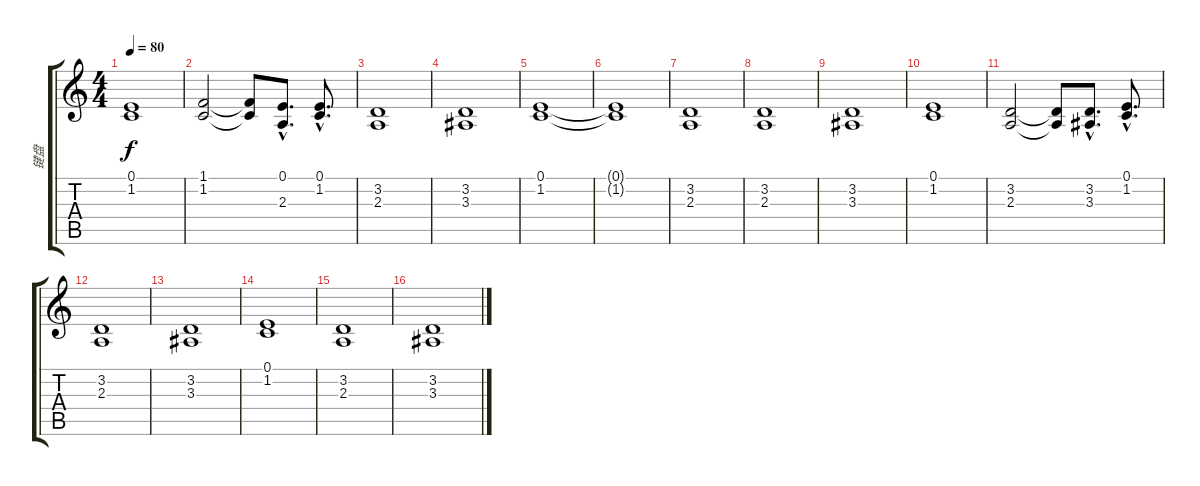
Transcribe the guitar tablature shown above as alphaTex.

\track ("键盘" "键盘") {instrument pad2warm}
\staff {score tabs}
\tuning (E4 B3 G3 D3 A2 E2) {hide}
\ts (4 4)
\tempo 80
\clef g2
\ks c
(0.1 1.2).1{dy f} |
(1.1 1.2).2 (1.1{t} 1.2{t}).8 (0.1{hac} 2.3{hac}).8{d} (0.1{hac} 1.2{hac}).8{d} |
(3.2 2.3).1 |
(3.2 3.3).1 |
(0.1 1.2).1 |
(0.1{t} 1.2{t}).1 |
(3.2 2.3).1 |
(3.2 2.3).1 |
(3.2 3.3).1 |
(0.1 1.2).1 |
(3.2 2.3).2 (3.2{t} 2.3{t}).8 (3.2{hac} 3.3{hac}).8{d} (0.1{hac} 1.2{hac}).8{d} |
(3.2 2.3).1 |
(3.2 3.3).1 |
(0.1 1.2).1 |
(3.2 2.3).1 |
(3.2 3.3).1
